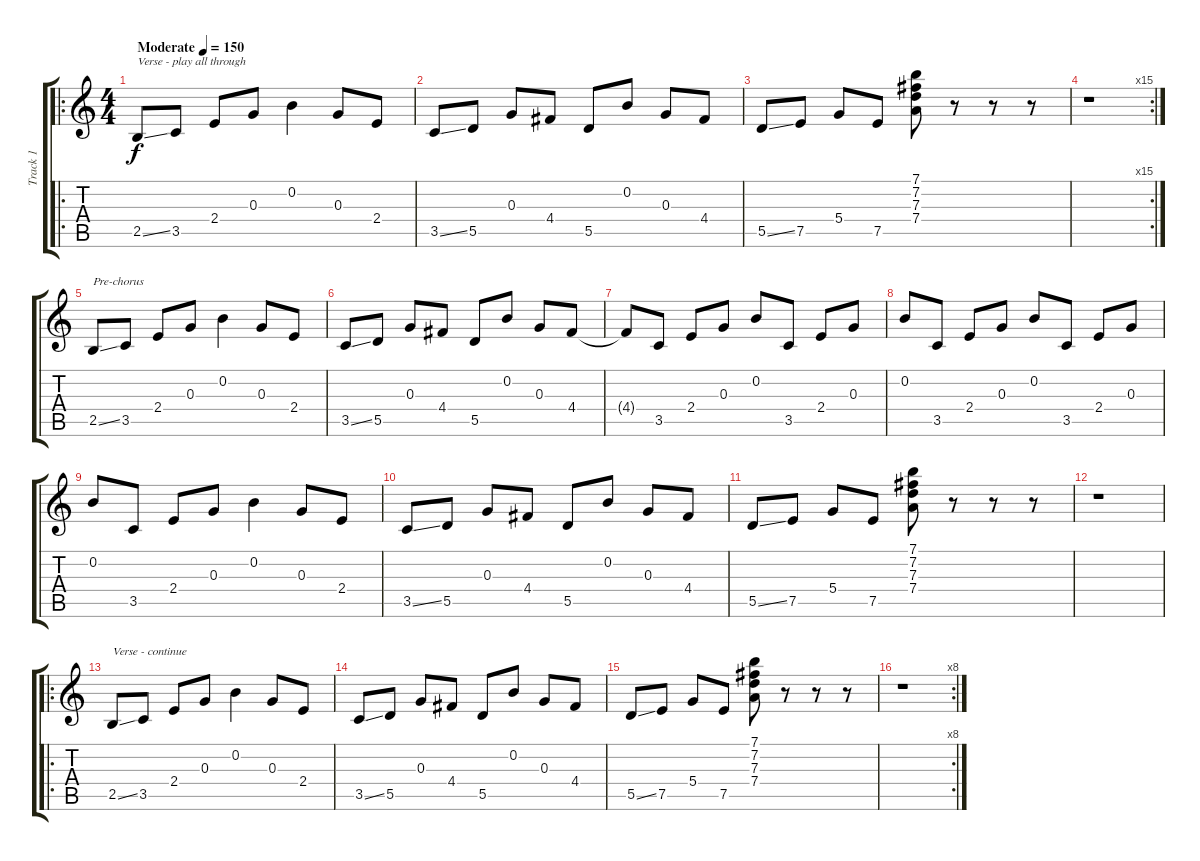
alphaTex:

\track ("Track 1" "Track 1") {instrument electricguitarclean}
\staff {score tabs}
\tuning (E4 B3 G3 D3 A2 E2) {hide}
\ro
\ts (4 4)
\tempo (150 "Moderate")
\clef g2
\ks c
2.5{ss}.8{txt "Verse - play all through" dy f instrument electricguitarclean} 3.5.8 2.4.8 0.3.8 0.2.4 0.3.8 2.4.8 |
3.5{ss}.8 5.5.8 0.3.8 4.4.8 5.5.8 0.2.8 0.3.8 4.4.8 |
5.5{ss}.8 7.5.8 5.4.8 7.5.8 (7.1 7.2 7.3 7.4).8 r.8 r.8 r.8 |
\rc 15
r.1 |
2.5{ss}.8{txt "Pre-chorus"} 3.5.8 2.4.8 0.3.8 0.2.4 0.3.8 2.4.8 |
3.5{ss}.8 5.5.8 0.3.8 4.4.8 5.5.8 0.2.8 0.3.8 4.4.8 |
4.4{t}.8 3.5.8 2.4.8 0.3.8 0.2.8 3.5.8 2.4.8 0.3.8 |
0.2.8 3.5.8 2.4.8 0.3.8 0.2.8 3.5.8 2.4.8 0.3.8 |
0.2.8 3.5.8 2.4.8 0.3.8 0.2.4 0.3.8 2.4.8 |
3.5{ss}.8 5.5.8 0.3.8 4.4.8 5.5.8 0.2.8 0.3.8 4.4.8 |
5.5{ss}.8 7.5.8 5.4.8 7.5.8 (7.1 7.2 7.3 7.4).8 r.8 r.8 r.8 |
r.1 |
\ro
2.5{ss}.8{txt "Verse - continue"} 3.5.8 2.4.8 0.3.8 0.2.4 0.3.8 2.4.8 |
3.5{ss}.8 5.5.8 0.3.8 4.4.8 5.5.8 0.2.8 0.3.8 4.4.8 |
5.5{ss}.8 7.5.8 5.4.8 7.5.8 (7.1 7.2 7.3 7.4).8 r.8 r.8 r.8 |
\rc 8
r.1
